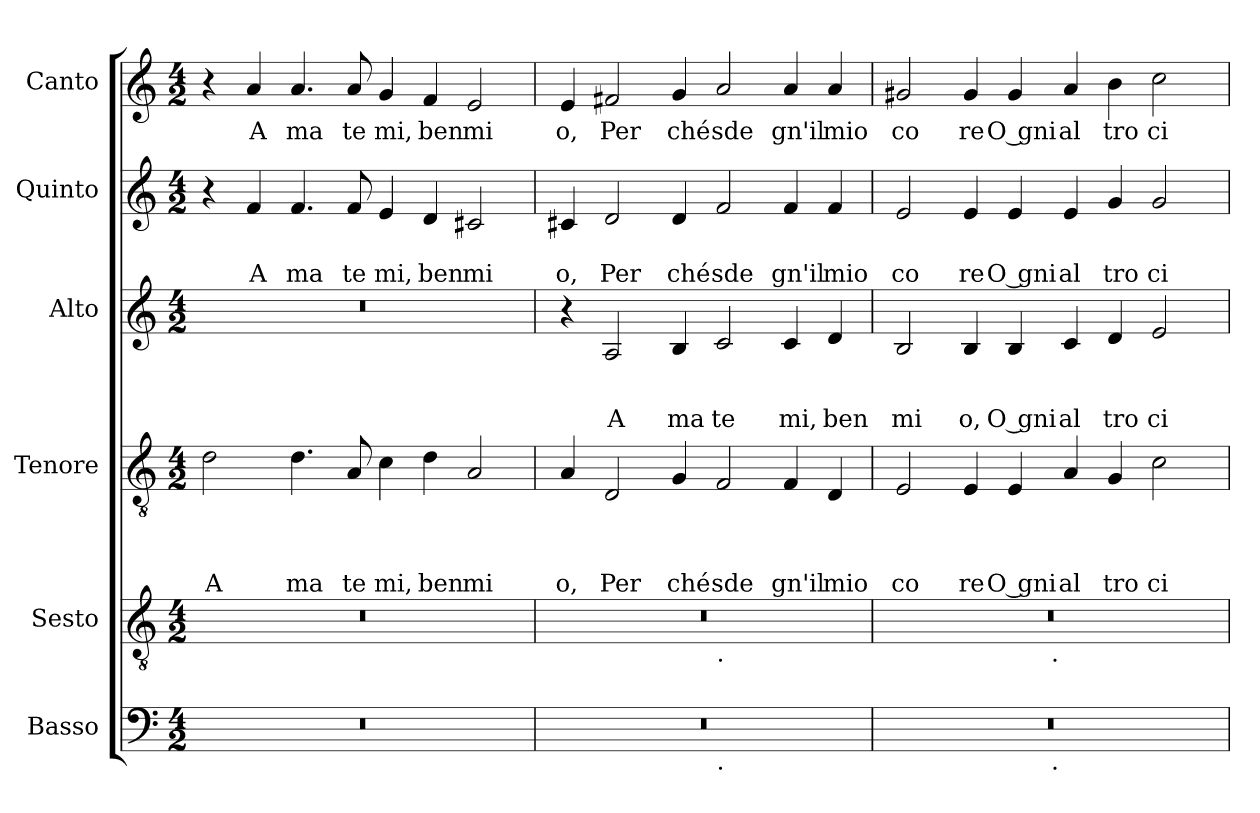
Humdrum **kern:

**kern	**kern	**kern	**text	**text	**text	**text	**kern	**text	**text	**text	**kern	**text	**text	**kern	**text
*part6	*part5	*part4	*part4	*part4	*part4	*part4	*part3	*part3	*part3	*part3	*part2	*part2	*part2	*part1	*part1
*staff6	*staff5	*staff4	*staff4	*staff4	*staff4	*staff4	*staff3	*staff3	*staff3	*staff3	*staff2	*staff2	*staff2	*staff1	*staff1
*I"Basso	*I"Sesto	*I"Tenore	*	*	*	*	*I"Alto	*	*	*	*I"Quinto	*	*	*I"Canto	*
*clefF4	*clefGv2	*clefGv2	*	*	*	*	*clefG2	*	*	*	*clefG2	*	*	*clefG2	*
*k[]	*k[]	*k[]	*	*	*	*	*k[]	*	*	*	*k[]	*	*	*k[]	*
*C:	*C:	*C:	*	*	*	*	*C:	*	*	*	*C:	*	*	*C:	*
*M4/2	*M4/2	*M4/2	*	*	*	*	*M4/2	*	*	*	*M4/2	*	*	*M4/2	*
=1	=1	=1	=1	=1	=1	=1	=1	=1	=1	=1	=1	=1	=1	=1	=1
!	!	!	!	!	!	!LO:LY:b	!	!	!	!	!	!	!	!	!
0r	0r	2d\	.	.	.	A	0r	.	.	.	4r	.	.	4r	.
!	!	!	!	!	!	!	!	!	!	!	!	!	!LO:LY:b	!	!LO:LY:b
.	.	.	.	.	.	.	.	.	.	.	4f/	.	A	4a/	A
!	!	!	!	!	!	!LO:LY:b	!	!	!	!	!	!	!LO:LY:b	!	!LO:LY:b
.	.	4.d\	.	.	.	ma	.	.	.	.	4.f/	.	ma	4.a/	ma
!	!	!	!	!	!	!LO:LY:b	!	!	!	!	!	!	!LO:LY:b	!	!LO:LY:b
.	.	8A/	.	.	.	te	.	.	.	.	8f/	.	te	8a/	te
!	!	!	!	!	!	!LO:LY:b	!	!	!	!	!	!	!LO:LY:b	!	!LO:LY:b
.	.	4c\	.	.	.	mi,	.	.	.	.	4e/	.	mi,	4g/	mi,
!	!	!	!	!	!	!LO:LY:b	!	!	!	!	!	!	!LO:LY:b	!	!LO:LY:b
.	.	4d\	.	.	.	ben	.	.	.	.	4d/	.	ben	4f/	ben
!	!	!	!	!	!	!LO:LY:b	!	!	!	!	!	!	!LO:LY:b	!	!LO:LY:b
.	.	2A/	.	.	.	mi	.	.	.	.	2c#X/	.	mi	2e/	mi
=2	=2	=2	=2	=2	=2	=2	=2	=2	=2	=2	=2	=2	=2	=2	=2
!	!	!	!	!	!	!LO:LY:b	!	!	!	!	!	!	!LO:LY:b	!	!LO:LY:b
*^	*^	*	*	*	*	*	*	*	*	*	*	*	*	*	*
0r	1ryy	0r	1ryy	4A/	.	.	.	o,	4r	.	.	.	4c#X/	.	o,	4e/	o,
!	!	!	!	!	!	!	!	!LO:LY:b	!	!	!	!LO:LY:b	!	!	!LO:LY:b	!	!LO:LY:b
.	.	.	.	2D/	.	.	.	Per	2A/	.	.	A	2d/	.	Per	2f#X/	Per
!	!	!	!	!	!	!	!	!LO:LY:b	!	!	!	!LO:LY:b	!	!	!LO:LY:b	!	!LO:LY:b
.	.	.	.	4G/	.	.	.	ché	4B/	.	.	ma	4d/	.	ché	4g/	ché
!	!	!	!LO:TX:b:t=.	!	!	!	!	!	!	!	!	!	!	!	!	!	!
!	!LO:TX:b:t=.	!	!	!	!	!	!	!	!	!	!	!	!	!	!	!	!
!	!	!	!	!	!	!	!	!LO:LY:b	!	!	!	!LO:LY:b	!	!	!LO:LY:b	!	!LO:LY:b
.	1ryy	.	1ryy	2F/	.	.	.	sde	2c/	.	.	te	2f/	.	sde	2a/	sde
!	!	!	!	!	!	!	!	!LO:LY:b	!	!	!	!LO:LY:b	!	!	!LO:LY:b	!	!LO:LY:b
.	.	.	.	4F/	.	.	.	gn'il	4c/	.	.	mi,	4f/	.	gn'il	4a/	gn'il
!	!	!	!	!	!	!	!	!LO:LY:b	!	!	!	!LO:LY:b	!	!	!LO:LY:b	!	!LO:LY:b
.	.	.	.	4D/	.	.	.	mio	4d/	.	.	ben	4f/	.	mio	4a/	mio
=3	=3	=3	=3	=3	=3	=3	=3	=3	=3	=3	=3	=3	=3	=3	=3	=3	=3
!	!	!	!	!	!	!	!	!LO:LY:b	!	!	!	!LO:LY:b	!	!	!LO:LY:b	!	!LO:LY:b
0r	2ryy	0r	2ryy	2E/	.	.	.	co	2B/	.	.	mi	2e/	.	co	2g#X/	co
!	!	!	!	!	!	!	!	!LO:LY:b	!	!	!	!LO:LY:b	!	!	!LO:LY:b	!	!LO:LY:b
.	4...ryy	.	4...ryy	4E/	.	.	.	re	4B/	.	.	o,	4e/	.	re	4g#/	re
!	!	!	!	!	!	!	!	!LO:LY:b	!	!	!	!LO:LY:b	!	!	!LO:LY:b	!	!LO:LY:b
.	.	.	.	4E/	.	.	.	O gni	4B/	.	.	O gni	4e/	.	O gni	4g#/	O gni
!	!	!	!LO:TX:b:t=.	!	!	!	!	!	!	!	!	!	!	!	!	!	!
!	!LO:TX:b:t=.	!	!	!	!	!	!	!	!	!	!	!	!	!	!	!	!
.	1ryy	.	1ryy	.	.	.	.	.	.	.	.	.	.	.	.	.	.
!	!	!	!	!	!	!	!	!LO:LY:b	!	!	!	!LO:LY:b	!	!	!LO:LY:b	!	!LO:LY:b
.	.	.	.	4A/	.	.	.	al	4c/	.	.	al	4e/	.	al	4a/	al
!	!	!	!	!	!	!	!	!LO:LY:b	!	!	!	!LO:LY:b	!	!	!LO:LY:b	!	!LO:LY:b
.	.	.	.	4G/	.	.	.	tro	4d/	.	.	tro	4g/	.	tro	4b\	tro
!	!	!	!	!	!	!	!	!LO:LY:b	!	!	!	!LO:LY:b	!	!	!LO:LY:b	!	!LO:LY:b
.	.	.	.	2c\	.	.	.	ci	2e/	.	.	ci	2g/	.	ci	2cc\	ci
.	32ryy	.	32ryy	.	.	.	.	.	.	.	.	.	.	.	.	.	.
*v	*v	*	*	*	*	*	*	*	*	*	*	*	*	*	*	*	*
*	*v	*v	*	*	*	*	*	*	*	*	*	*	*	*	*	*
=	=	=	=	=	=	=	=	=	=	=	=	=	=	=	=
*-	*-	*-	*-	*-	*-	*-	*-	*-	*-	*-	*-	*-	*-	*-	*-
